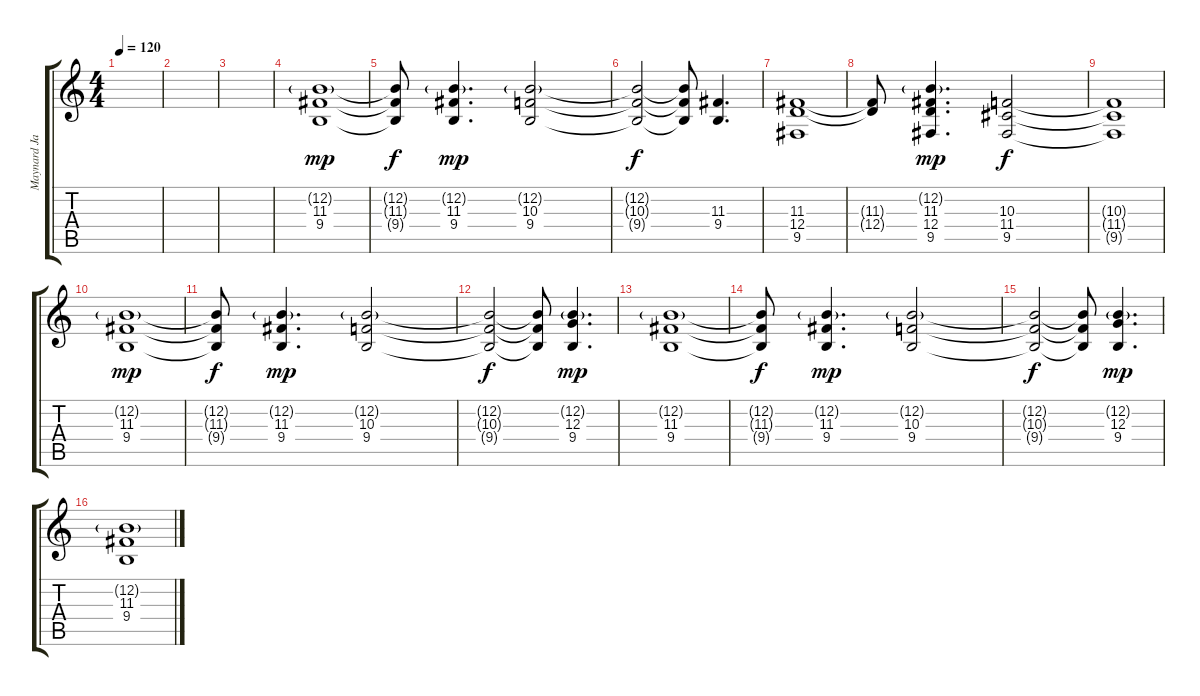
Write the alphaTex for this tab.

\track ("Maynard James Keenan" "Maynard Ja") {instrument brightacousticpiano}
\staff {score tabs}
\tuning (E4 B3 G3 D3 A2 E2) {hide}
\ts (4 4)
\tempo 120
\clef g2
\ks c
|
|
|
(12.2{g} 11.3 9.4).1{dy mp} |
(12.2{t} 11.3{t} 9.4{t}).8{dy f} (12.2{g} 11.3 9.4).4{d dy mp} (12.2{g} 10.3 9.4).2 |
(12.2{t} 10.3{t} 9.4{t}).2{dy f} (12.2{t} 10.3{t} 9.4{t}).8 (11.3 9.4).4{d} |
(11.3 12.4 9.5).1 |
(11.3{t} 12.4{t}).8 (12.2{g} 11.3 12.4 9.5).4{d dy mp} (10.3 11.4 9.5).2{dy f} |
(10.3{t} 11.4{t} 9.5{t}).1 |
(12.2{g} 11.3 9.4).1{dy mp} |
(12.2{t} 11.3{t} 9.4{t}).8{dy f} (12.2{g} 11.3 9.4).4{d dy mp} (12.2{g} 10.3 9.4).2 |
(12.2{t} 10.3{t} 9.4{t}).2{dy f} (12.2{t} 10.3{t} 9.4{t}).8 (12.2{g} 12.3 9.4).4{d dy mp} |
(12.2{g} 11.3 9.4).1 |
(12.2{t} 11.3{t} 9.4{t}).8{dy f} (12.2{g} 11.3 9.4).4{d dy mp} (12.2{g} 10.3 9.4).2 |
(12.2{t} 10.3{t} 9.4{t}).2{dy f} (12.2{t} 10.3{t} 9.4{t}).8 (12.2{g} 12.3 9.4).4{d dy mp} |
(12.2{g} 11.3 9.4).1
